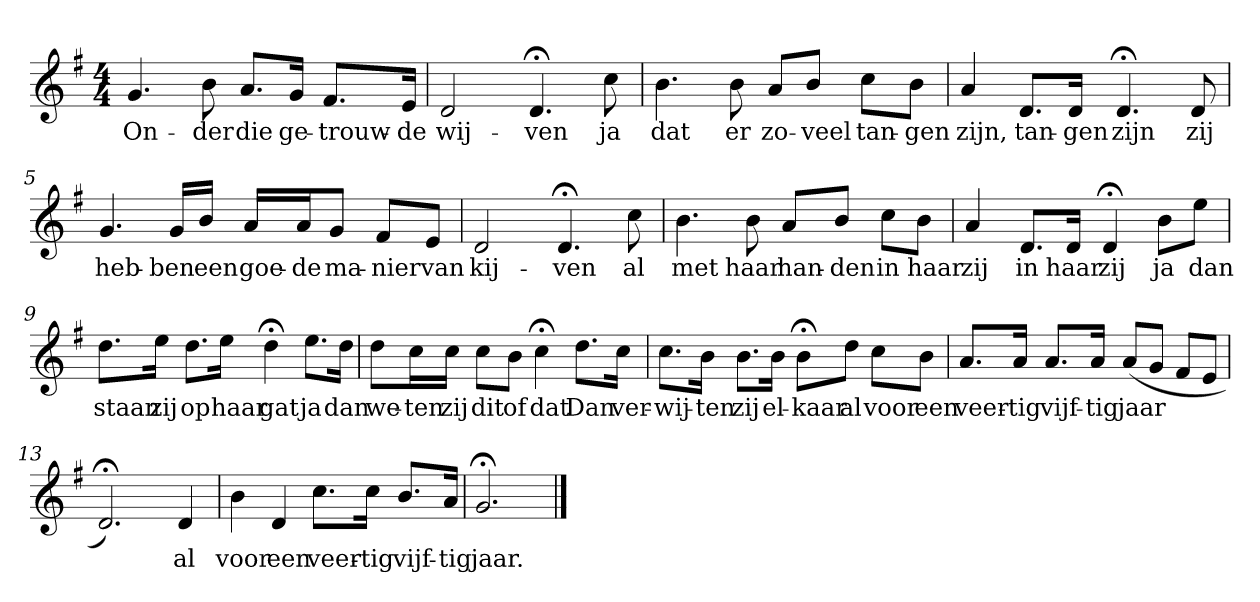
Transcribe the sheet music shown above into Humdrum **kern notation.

**kern	**text
*part1	*part1
*staff1	*staff1
*k[f#]	*
*G:	*
*M4/4	*
*MM120	*
=1	=1
4.g	On-
8b	-der
8.aL	die
16gJk	ge-
8.f#L	-trouw-
16eJk	-de
=2	=2
2d	wij-
4.d;<	-ven
8cc	ja
=3	=3
4.b	dat
8b	er
8aL	zo-
8bJ	-veel
8ccL	tan-
8bJ	-gen
=4	=4
4a	zijn,
8.dL	tan-
16dJk	-gen
4.d;<	zijn
8d	zij
=5	=5
4.g	heb-
16gLL	-ben
16bJJ	een
16aLL	goe-
16aJ	-de
8gJ	ma-
8f#L	-nier
8eJ	van
=6	=6
2d	kij-
4.d;<	-ven
8cc	al
=7	=7
4.b	met
8b	haar
8aL	han-
8bJ	-den
8ccL	in
8bJ	haar
=8	=8
4a	zij
8.dL	in
16dJk	haar
4d;<	zij
8bL	ja
8eeJ	dan
=9	=9
8.ddL	staan
16eeJk	zij
8.ddL	op
16eeJk	haar
4dd;<	gat
8.eeL	ja
16ddJk	dan
=10	=10
8ddL	we-
16ccL	-ten
16ccJJ	zij
8ccL	dit
8bJ	of
4cc;<	dat
8.ddL	Dan
16ccJk	ver-
=11	=11
8.ccL	-wij-
16bJk	-ten
8.bL	zij
16bJk	el-
8b;<L	-kaar
8ddJ	al
8ccL	voor
8bJ	een
=12	=12
8.aL	veer-
16aJk	-tig
8.aL	vijf-
16aJk	-tig
(8aL	jaar
8gJ	.
8f#L	.
8eJ	.
=13	=13
2.d;<)	.
4d	al
=14	=14
4b	voor
4d	een
8.ccL	veer-
16ccJk	-tig
8.bL	vijf-
16aJk	-tig
=15	=15
2.g;<	jaar.
==	==
*-	*-
